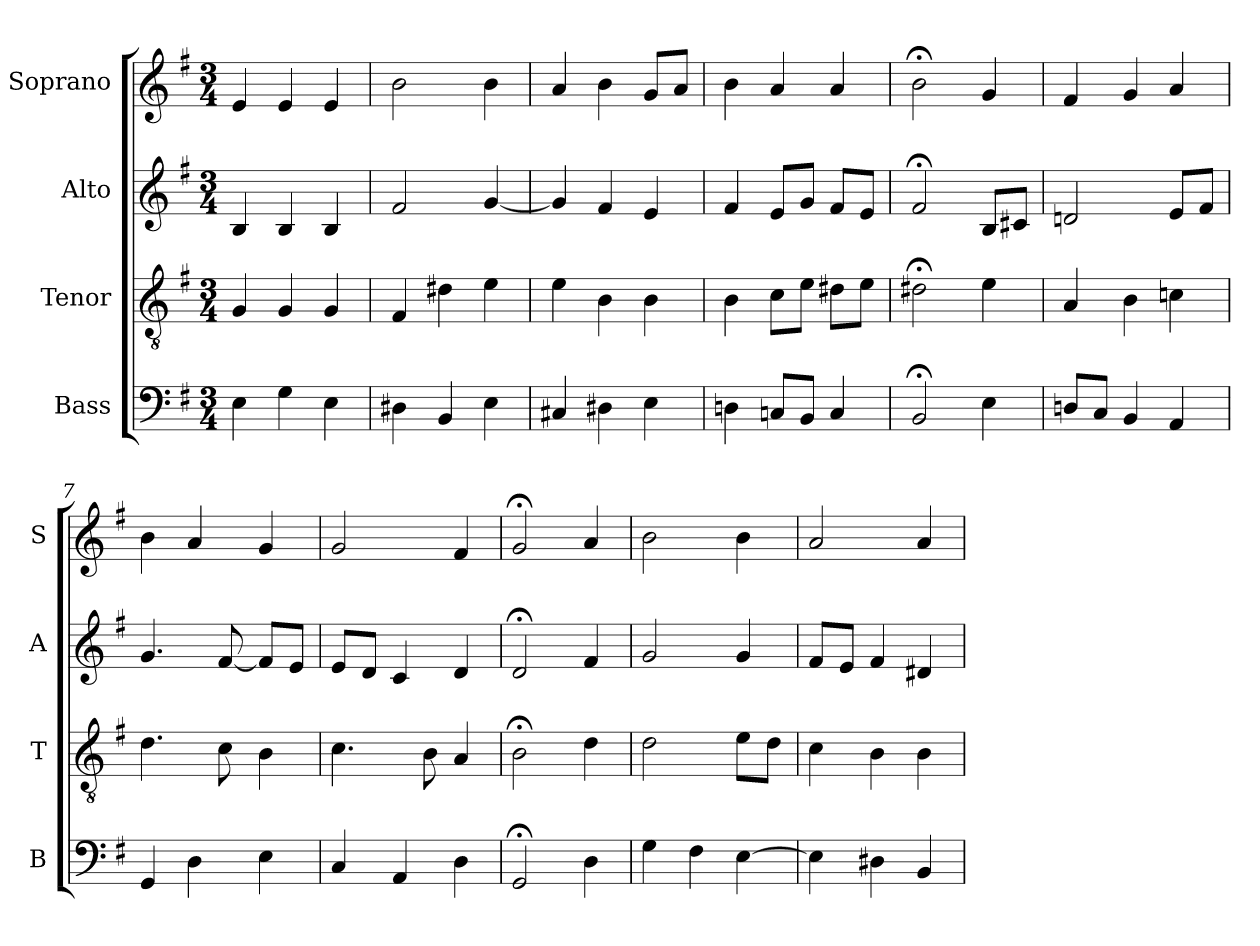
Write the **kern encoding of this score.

**kern	**kern	**kern	**kern
*part4	*part3	*part2	*part1
*staff4	*staff3	*staff2	*staff1
*I"Bass	*I"Tenor	*I"Alto	*I"Soprano
*I'B	*I'T	*I'A	*I'S
*clefF4	*clefGv2	*clefG2	*clefG2
*k[f#]	*k[f#]	*k[f#]	*k[f#]
*e:	*e:	*e:	*e:
*M3/4	*M3/4	*M3/4	*M3/4
*MM100	*MM100	*MM100	*MM100
=1	=1	=1	=1
4E	4G	4B	4e
4G	4G	4B	4e
4E	4G	4B	4e
=2	=2	=2	=2
4D#X	4F#	2f#	2b
4BB	4d#X	.	.
4E	4e	[4g	4b
=3	=3	=3	=3
4C#X	4e	4g]	4a
4D#X	4B	4f#	4b
4E	4B	4e	8gL
.	.	.	8aJ
=4	=4	=4	=4
4Dn	4B	4f#	4b
8CnL	8cL	8eL	4a
8BBJ	8eJ	8gJ	.
4C	8d#XL	8f#L	4a
.	8eJ	8eJ	.
=5	=5	=5	=5
2BB;<	2d#X;<	2f#;<	2b;<
4E	4e	8BL	4g
.	.	8c#XJ	.
=6	=6	=6	=6
8DnL	4A	2dn	4f#
8CJ	.	.	.
4BB	4B	.	4g
4AA	4cn	8eL	4a
.	.	8f#J	.
=7	=7	=7	=7
4GG	4.d	4.g	4b
4D	.	.	4a
.	8c	[8f#	.
4E	4B	8f#L]	4g
.	.	8eJ	.
=8	=8	=8	=8
4C	4.c	8eL	2g
.	.	8dJ	.
4AA	.	4c	.
.	8B	.	.
4D	4A	4d	4f#
=9	=9	=9	=9
2GG;<	2B;<	2d;<	2g;<
4D	4d	4f#	4a
=10	=10	=10	=10
4G	2d	2g	2b
4F#	.	.	.
[4E	8eL	4g	4b
.	8dJ	.	.
=11	=11	=11	=11
4E]	4c	8f#L	2a
.	.	8eJ	.
4D#X	4B	4f#	.
4BB	4B	4d#X	4a
=	=	=	=
*-	*-	*-	*-
